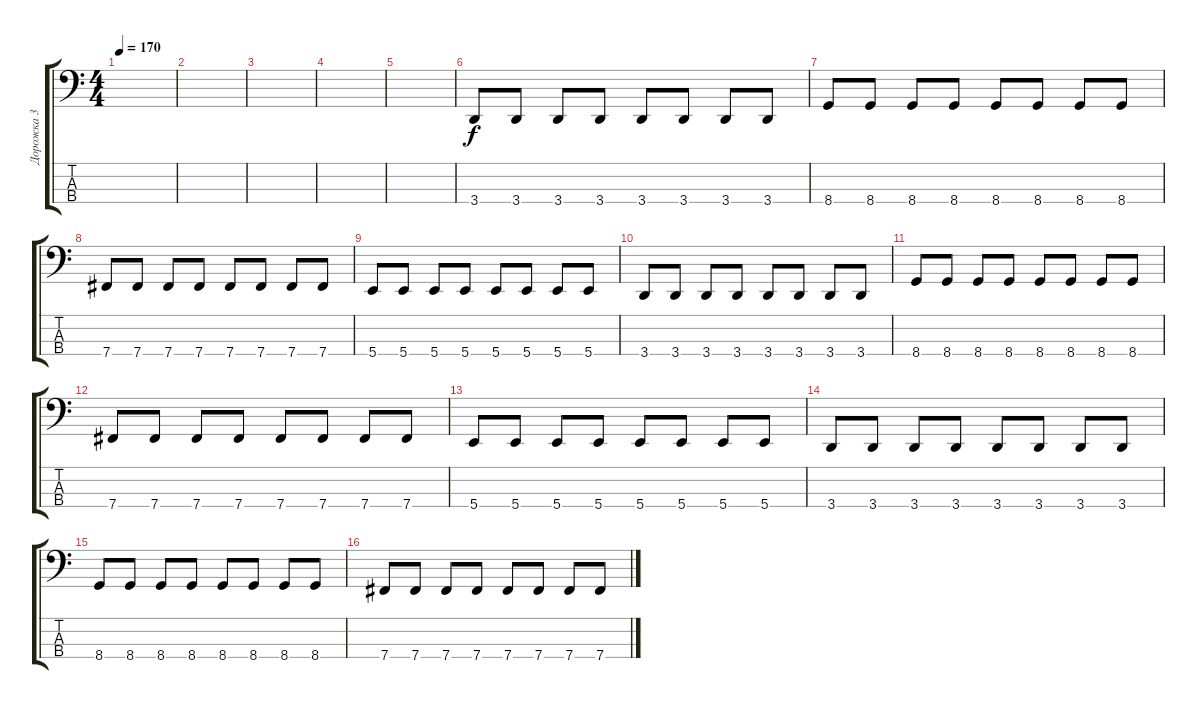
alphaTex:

\track ("Дорожка 3" "Дорожка 3") {instrument electricbasspick}
\staff {score tabs}
\tuning (G2 D2 A1 B0) {hide}
\ts (4 4)
\tempo 170
\clef f4
\ks c
|
|
|
|
|
3.4.8 3.4.8 3.4.8 3.4.8 3.4.8 3.4.8 3.4.8 3.4.8 |
8.4.8 8.4.8 8.4.8 8.4.8 8.4.8 8.4.8 8.4.8 8.4.8 |
7.4.8 7.4.8 7.4.8 7.4.8 7.4.8 7.4.8 7.4.8 7.4.8 |
5.4.8 5.4.8 5.4.8 5.4.8 5.4.8 5.4.8 5.4.8 5.4.8 |
3.4.8 3.4.8 3.4.8 3.4.8 3.4.8 3.4.8 3.4.8 3.4.8 |
8.4.8 8.4.8 8.4.8 8.4.8 8.4.8 8.4.8 8.4.8 8.4.8 |
7.4.8 7.4.8 7.4.8 7.4.8 7.4.8 7.4.8 7.4.8 7.4.8 |
5.4.8 5.4.8 5.4.8 5.4.8 5.4.8 5.4.8 5.4.8 5.4.8 |
3.4.8 3.4.8 3.4.8 3.4.8 3.4.8 3.4.8 3.4.8 3.4.8 |
8.4.8 8.4.8 8.4.8 8.4.8 8.4.8 8.4.8 8.4.8 8.4.8 |
7.4.8 7.4.8 7.4.8 7.4.8 7.4.8 7.4.8 7.4.8 7.4.8
